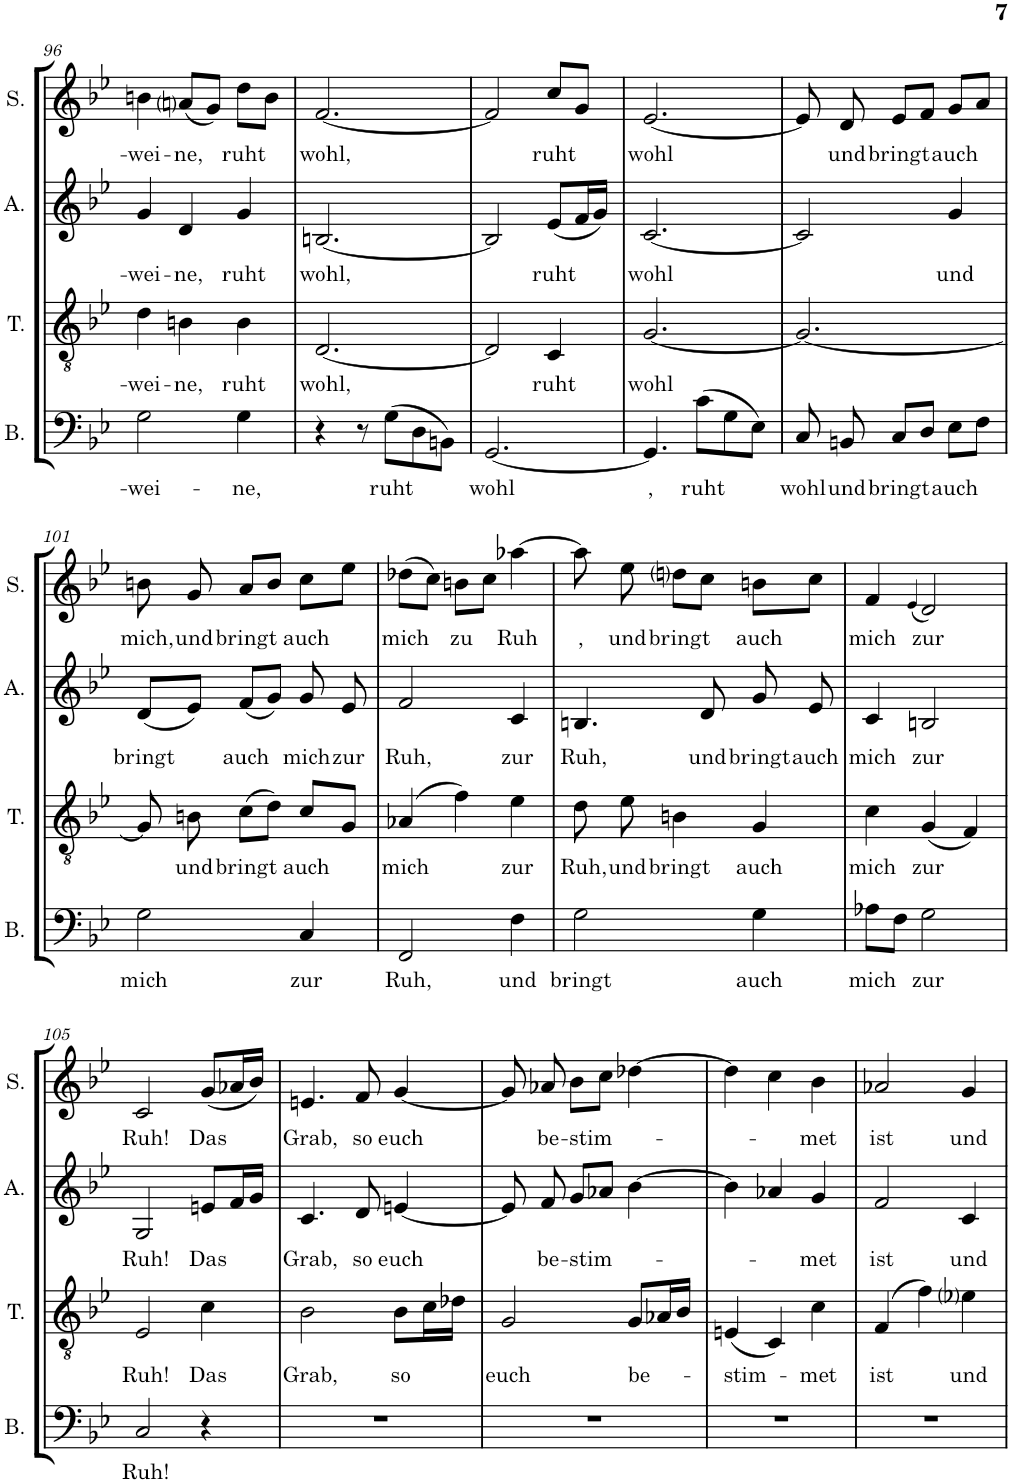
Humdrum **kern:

**kern	**text	**kern	**text	**kern	**text	**kern	**text
*part4	*part4	*part3	*part3	*part2	*part2	*part1	*part1
*staff4	*staff4	*staff3	*staff3	*staff2	*staff2	*staff1	*staff1
*I"Basso	*	*I"Tenore	*	*I"Alto	*	*I"Soprano	*
*I'B.	*	*I'T.	*	*I'A.	*	*I'S.	*
!!LO:PB:g=z
*clefF4	*	*clefGv2	*	*clefG2	*	*clefG2	*
*k[b-e-]	*	*k[b-e-]	*	*k[b-e-]	*	*k[b-e-]	*
*B-:	*	*B-:	*	*B-:	*	*B-:	*
*M3/4	*	*M3/4	*	*M3/4	*	*M3/4	*
=96	=96	=96	=96	=96	=96	=96	=96
!	!LO:LY:b	!	!LO:LY:b	!	!LO:LY:b	!	!LO:LY:b
2G\	-wei-	4d\	-wei-	4g/	-wei-	4bn\	-wei-
!	!	!	!LO:LY:b	!	!LO:LY:b	!	!LO:LY:b
.	.	4Bn\	-ne,	4d/	-ne,	(<8ani/L	-ne,
.	.	.	.	.	.	8g/J)	.
!	!LO:LY:b	!	!LO:LY:b	!	!LO:LY:b	!	!LO:LY:b
4G\	-ne,	4B\	ruht	4g/	ruht	8dd\L	ruht
.	.	.	.	.	.	8b\J	.
=97	=97	=97	=97	=97	=97	=97	=97
!	!	!	!LO:LY:b	!	!LO:LY:b	!	!LO:LY:b
4r	.	[2.D/	wohl,	[2.Bn/	wohl,	[2.f/	wohl,
8r	.	.	.	.	.	.	.
!	!LO:LY:b	!	!	!	!	!	!
(>8G\L	ruht	.	.	.	.	.	.
8D\	.	.	.	.	.	.	.
8BBn\J)	.	.	.	.	.	.	.
=98	=98	=98	=98	=98	=98	=98	=98
!	!LO:LY:b	!	!	!	!	!	!
[2.GG/	wohl	2D/]	.	2B/]	.	2f/]	.
!	!	!	!LO:LY:b	!	!LO:LY:b	!	!LO:LY:b
.	.	4C/	ruht	(<8e-/L	ruht	8cc/L	ruht
.	.	.	.	16f/L	.	8g/J	.
.	.	.	.	16g/JJ)	.	.	.
=99	=99	=99	=99	=99	=99	=99	=99
!	!LO:LY:b	!	!LO:LY:b	!	!LO:LY:b	!	!LO:LY:b
4.GG/]	,	[2.G/	wohl	[2.c/	wohl	[2.e-/	wohl
!	!LO:LY:b	!	!	!	!	!	!
(>8c\L	ruht	.	.	.	.	.	.
8G\	.	.	.	.	.	.	.
8E-\J)	.	.	.	.	.	.	.
=100	=100	=100	=100	=100	=100	=100	=100
!	!LO:LY:b	!	!	!	!	!	!
8C/	wohl	2.G/_	.	2c/]	.	8e-/]	.
!	!LO:LY:b	!	!	!	!	!	!LO:LY:b
8BBn/	und	.	.	.	.	8d/	und
!	!LO:LY:b	!	!	!	!	!	!LO:LY:b
8C/L	bringt	.	.	.	.	8e-/L	bringt
8D/J	.	.	.	.	.	8f/J	.
!	!LO:LY:b	!	!	!	!LO:LY:b	!	!LO:LY:b
8E-\L	auch	.	.	4g/	und	8g/L	auch
8F\J	.	.	.	.	.	8a/J	.
!!LO:LB:g=z
=101	=101	=101	=101	=101	=101	=101	=101
!	!LO:LY:b	!	!	!	!LO:LY:b	!	!LO:LY:b
2G\	mich	8G/]	.	(<8d/L	bringt	8bn\	mich,
!	!	!	!LO:LY:b	!	!	!	!LO:LY:b
.	.	8Bn\	und	8e-/J)	.	8g/	und
!	!	!	!LO:LY:b	!	!LO:LY:b	!	!LO:LY:b
.	.	(>8c\L	bringt	(<8f/L	auch	8a/L	bringt
.	.	8d\J)	.	8g/J)	.	8b/J	.
!	!LO:LY:b	!	!LO:LY:b	!	!LO:LY:b	!	!LO:LY:b
4C/	zur	8c/L	auch	8g/	mich	8cc\L	auch
!	!	!	!	!	!LO:LY:b	!	!
.	.	8G/J	.	8e-/	zur	8ee-\J	.
=102	=102	=102	=102	=102	=102	=102	=102
!	!LO:LY:b	!	!LO:LY:b	!	!LO:LY:b	!	!LO:LY:b
2FF/	Ruh,	(>4A-X/	mich	2f/	Ruh,	(>8dd-X\L	mich
.	.	.	.	.	.	8cc\J)	.
!	!	!	!	!	!	!	!LO:LY:b
.	.	4f\)	.	.	.	8bn\L	zu
.	.	.	.	.	.	8cc\J	.
!	!LO:LY:b	!	!LO:LY:b	!	!LO:LY:b	!	!LO:LY:b
4F\	und	4e-\	zur	4c/	zur	[4aa-X\	Ruh
=103	=103	=103	=103	=103	=103	=103	=103
!	!LO:LY:b	!	!LO:LY:b	!	!LO:LY:b	!	!LO:LY:b
2G\	bringt	8d\	Ruh,	4.Bn/	Ruh,	8aa-\]	,
!	!	!	!LO:LY:b	!	!	!	!LO:LY:b
.	.	8e-\	und	.	.	8ee-\	und
!	!	!	!LO:LY:b	!	!	!	!LO:LY:b
.	.	4Bn\	bringt	.	.	8ddni\L	bringt
!	!	!	!	!	!LO:LY:b	!	!
.	.	.	.	8d/	und	8cc\J	.
!	!LO:LY:b	!	!LO:LY:b	!	!LO:LY:b	!	!LO:LY:b
4G\	auch	4G/	auch	8g/	bringt	8bn\L	auch
!	!	!	!	!	!LO:LY:b	!	!
.	.	.	.	8e-/	auch	8cc\J	.
=104	=104	=104	=104	=104	=104	=104	=104
!	!LO:LY:b	!	!LO:LY:b	!	!LO:LY:b	!	!LO:LY:b
8A-X\L	mich	4c\	mich	4c/	mich	4f/	mich
8F\J	.	.	.	.	.	.	.
.	.	.	.	.	.	(<4qe-/	.
!	!LO:LY:b	!	!LO:LY:b	!	!LO:LY:b	!	!LO:LY:b
2G\	zur	(<4G/	zur	2Bn/	zur	2d/)	zur
.	.	4F/)	.	.	.	.	.
!!LO:LB:g=z
=105	=105	=105	=105	=105	=105	=105	=105
!	!LO:LY:b	!	!LO:LY:b	!	!LO:LY:b	!	!LO:LY:b
2C/	Ruh!	2E-/	Ruh!	2G/	Ruh!	2c/	Ruh!
!	!	!	!LO:LY:b	!	!LO:LY:b	!	!LO:LY:b
4r	.	4c\	Das	8en/L	Das	(<8g/L	Das
.	.	.	.	16f/L	.	16a-X/L	.
.	.	.	.	16g/JJ	.	16b-/JJ)	.
=106	=106	=106	=106	=106	=106	=106	=106
!	!	!	!LO:LY:b	!	!LO:LY:b	!	!LO:LY:b
2.r	.	2B-\	Grab,	4.c/	Grab,	4.en/	Grab,
!	!	!	!	!	!LO:LY:b	!	!LO:LY:b
.	.	.	.	8d/	so	8f/	so
!	!	!	!LO:LY:b	!	!LO:LY:b	!	!LO:LY:b
.	.	8B-\L	so	[4en/	euch	[4g/	euch
.	.	16c\L	.	.	.	.	.
.	.	16d-X\JJ	.	.	.	.	.
=107	=107	=107	=107	=107	=107	=107	=107
!	!	!	!LO:LY:b	!	!	!	!
2.r	.	2G/	euch	8e/]	.	8g/]	.
!	!	!	!	!	!LO:LY:b	!	!LO:LY:b
.	.	.	.	8f/	be-	8a-X/	be-
!	!	!	!	!	!LO:LY:b	!	!LO:LY:b
.	.	.	.	8g/L	-stim-	8b-\L	-stim-
.	.	.	.	8a-X/J	.	8cc\J	.
!	!	!	!LO:LY:b	!	!	!	!
.	.	8G/L	be-	[4b-\	.	[4dd-X\	.
.	.	16A-X/L	.	.	.	.	.
.	.	16B-/JJ	.	.	.	.	.
=108	=108	=108	=108	=108	=108	=108	=108
!	!	!	!LO:LY:b	!	!	!	!
2.r	.	(<4En/	-stim-	4b-\]	.	4dd-\]	.
.	.	4C/)	.	4a-X/	.	4cc\	.
!	!	!	!LO:LY:b	!	!LO:LY:b	!	!LO:LY:b
.	.	4c\	-met	4g/	-met	4b-\	-met
=109	=109	=109	=109	=109	=109	=109	=109
!	!	!	!LO:LY:b	!	!LO:LY:b	!	!LO:LY:b
2.r	.	(>4F/	ist	2f/	ist	2a-X/	ist
.	.	4f\)	.	.	.	.	.
!	!	!	!LO:LY:b	!	!LO:LY:b	!	!LO:LY:b
.	.	4e-i\	und	4c/	und	4g/	und
=	=	=	=	=	=	=	=
*-	*-	*-	*-	*-	*-	*-	*-
